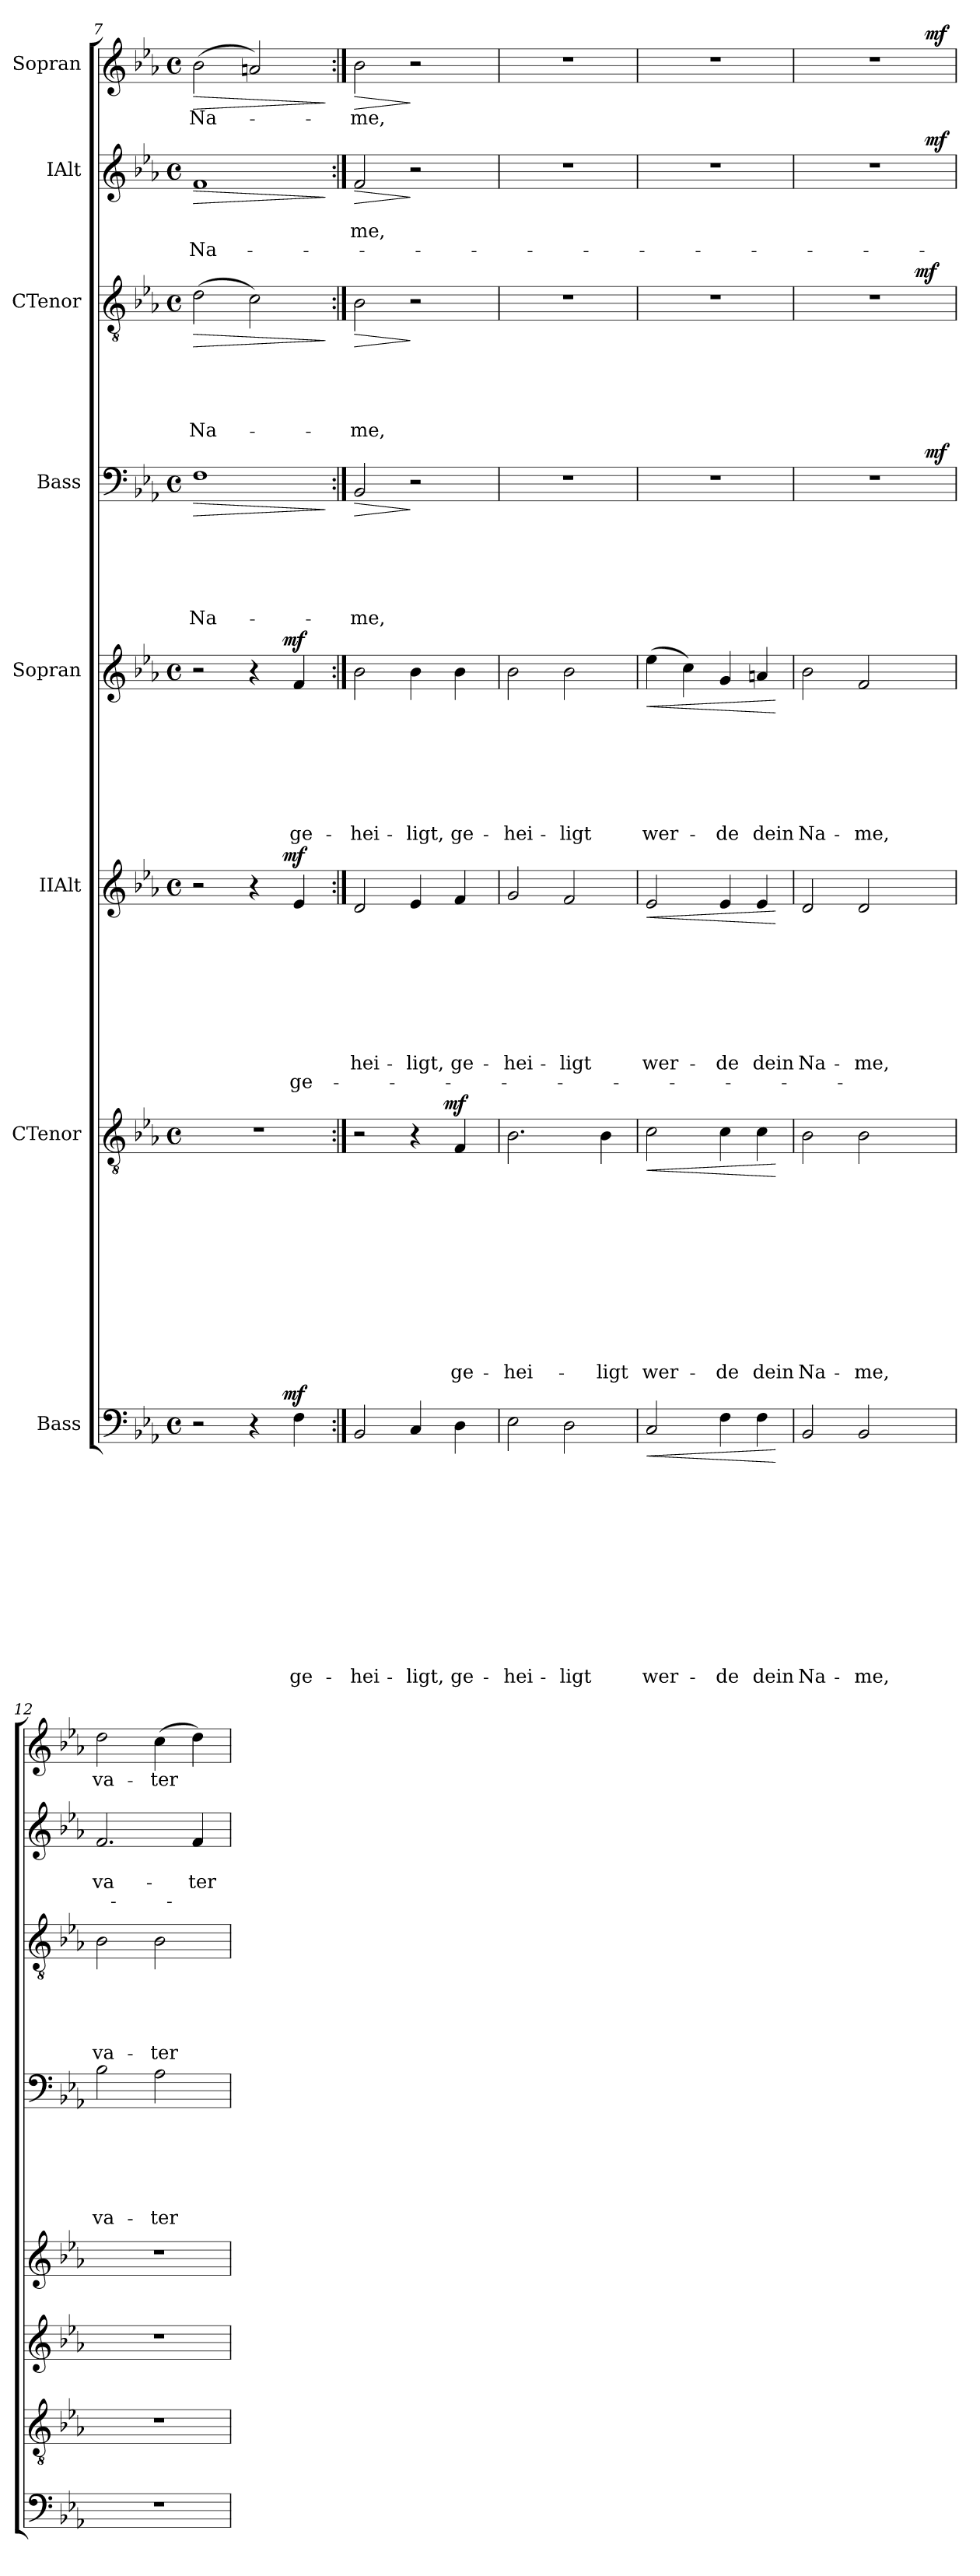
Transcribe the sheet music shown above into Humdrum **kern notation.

**kern	**text	**text	**text	**text	**text	**text	**text	**text	**text	**text	**text	**text	**dynam	**kern	**text	**text	**text	**text	**text	**text	**text	**text	**text	**text	**text	**dynam	**kern	**text	**text	**text	**text	**text	**text	**text	**text	**text	**dynam	**kern	**text	**text	**text	**text	**text	**text	**text	**dynam	**kern	**text	**text	**text	**text	**text	**text	**dynam	**kern	**text	**text	**text	**text	**text	**dynam	**kern	**text	**text	**text	**dynam	**kern	**text	**dynam
*part8	*part8	*part8	*part8	*part8	*part8	*part8	*part8	*part8	*part8	*part8	*part8	*part8	*part8	*part7	*part7	*part7	*part7	*part7	*part7	*part7	*part7	*part7	*part7	*part7	*part7	*part7	*part6	*part6	*part6	*part6	*part6	*part6	*part6	*part6	*part6	*part6	*part6	*part5	*part5	*part5	*part5	*part5	*part5	*part5	*part5	*part5	*part4	*part4	*part4	*part4	*part4	*part4	*part4	*part4	*part3	*part3	*part3	*part3	*part3	*part3	*part3	*part2	*part2	*part2	*part2	*part2	*part1	*part1	*part1
*staff8	*staff8	*staff8	*staff8	*staff8	*staff8	*staff8	*staff8	*staff8	*staff8	*staff8	*staff8	*staff8	*staff8	*staff7	*staff7	*staff7	*staff7	*staff7	*staff7	*staff7	*staff7	*staff7	*staff7	*staff7	*staff7	*staff7	*staff6	*staff6	*staff6	*staff6	*staff6	*staff6	*staff6	*staff6	*staff6	*staff6	*staff6	*staff5	*staff5	*staff5	*staff5	*staff5	*staff5	*staff5	*staff5	*staff5	*staff4	*staff4	*staff4	*staff4	*staff4	*staff4	*staff4	*staff4	*staff3	*staff3	*staff3	*staff3	*staff3	*staff3	*staff3	*staff2	*staff2	*staff2	*staff2	*staff2	*staff1	*staff1	*staff1
*I"Bass	*	*	*	*	*	*	*	*	*	*	*	*	*	*I"CTenor	*	*	*	*	*	*	*	*	*	*	*	*	*I"IIAlt	*	*	*	*	*	*	*	*	*	*	*I"Sopran	*	*	*	*	*	*	*	*	*I"Bass	*	*	*	*	*	*	*	*I"CTenor	*	*	*	*	*	*	*I"IAlt	*	*	*	*	*I"Sopran	*	*
*clefF4	*	*	*	*	*	*	*	*	*	*	*	*	*	*clefGv2	*	*	*	*	*	*	*	*	*	*	*	*	*clefG2	*	*	*	*	*	*	*	*	*	*	*clefG2	*	*	*	*	*	*	*	*	*clefF4	*	*	*	*	*	*	*	*clefGv2	*	*	*	*	*	*	*clefG2	*	*	*	*	*clefG2	*	*
*k[b-e-a-]	*	*	*	*	*	*	*	*	*	*	*	*	*	*k[b-e-a-]	*	*	*	*	*	*	*	*	*	*	*	*	*k[b-e-a-]	*	*	*	*	*	*	*	*	*	*	*k[b-e-a-]	*	*	*	*	*	*	*	*	*k[b-e-a-]	*	*	*	*	*	*	*	*k[b-e-a-]	*	*	*	*	*	*	*k[b-e-a-]	*	*	*	*	*k[b-e-a-]	*	*
*E-:	*	*	*	*	*	*	*	*	*	*	*	*	*	*E-:	*	*	*	*	*	*	*	*	*	*	*	*	*E-:	*	*	*	*	*	*	*	*	*	*	*E-:	*	*	*	*	*	*	*	*	*E-:	*	*	*	*	*	*	*	*E-:	*	*	*	*	*	*	*E-:	*	*	*	*	*E-:	*	*
*M4/4	*	*	*	*	*	*	*	*	*	*	*	*	*	*M4/4	*	*	*	*	*	*	*	*	*	*	*	*	*M4/4	*	*	*	*	*	*	*	*	*	*	*M4/4	*	*	*	*	*	*	*	*	*M4/4	*	*	*	*	*	*	*	*M4/4	*	*	*	*	*	*	*M4/4	*	*	*	*	*M4/4	*	*
*met(c)	*	*	*	*	*	*	*	*	*	*	*	*	*	*met(c)	*	*	*	*	*	*	*	*	*	*	*	*	*met(c)	*	*	*	*	*	*	*	*	*	*	*met(c)	*	*	*	*	*	*	*	*	*met(c)	*	*	*	*	*	*	*	*met(c)	*	*	*	*	*	*	*met(c)	*	*	*	*	*met(c)	*	*
=7	=7	=7	=7	=7	=7	=7	=7	=7	=7	=7	=7	=7	=7	=7	=7	=7	=7	=7	=7	=7	=7	=7	=7	=7	=7	=7	=7	=7	=7	=7	=7	=7	=7	=7	=7	=7	=7	=7	=7	=7	=7	=7	=7	=7	=7	=7	=7	=7	=7	=7	=7	=7	=7	=7	=7	=7	=7	=7	=7	=7	=7	=7	=7	=7	=7	=7	=7	=7	=7
!	!	!	!	!	!	!	!	!	!	!	!	!	!	!	!	!	!	!	!	!	!	!	!	!	!	!	!	!	!	!	!	!	!	!	!	!	!	!	!	!	!	!	!	!	!	!	!	!	!	!	!	!	!LO:LY:b	!LO:HP:b	!	!	!	!	!	!LO:LY:b	!LO:HP:b	!	!	!	!LO:LY:b	!LO:HP:b	!	!LO:LY:b	!LO:HP:b
*^	*	*	*	*	*	*	*	*	*	*	*	*	*	*	*	*	*	*	*	*	*	*	*	*	*	*	*^	*	*	*	*	*	*	*	*	*	*	*^	*	*	*	*	*	*	*	*	*	*	*	*	*	*	*	*	*	*	*	*	*	*	*	*	*	*	*	*	*	*	*
2r	2ryy	.	.	.	.	.	.	.	.	.	.	.	.	.	1r	.	.	.	.	.	.	.	.	.	.	.	.	2r	2ryy	.	.	.	.	.	.	.	.	.	.	2r	2ryy	.	.	.	.	.	.	.	.	1F	.	.	.	.	.	Na-	>	(>2d\	.	.	.	.	Na-	>	1f	.	.	Na-	>	(>2b-\	Na-	>
4r	8..ryy	.	.	.	.	.	.	.	.	.	.	.	.	.	.	.	.	.	.	.	.	.	.	.	.	.	.	4r	8..ryy	.	.	.	.	.	.	.	.	.	.	4r	8..ryy	.	.	.	.	.	.	.	.	.	.	.	.	.	.	.	.	2c\)	.	.	.	.	.	.	.	.	.	.	.	2an/)	.	.
!	!	!	!	!	!	!	!	!	!	!	!	!	!	!LO:DY:a	!	!	!	!	!	!	!	!	!	!	!	!	!	!	!	!	!	!	!	!	!	!	!	!	!LO:DY:a	!	!	!	!	!	!	!	!	!	!LO:DY:a	!	!	!	!	!	!	!	!	!	!	!	!	!	!	!	!	!	!	!	!	!	!	!
.	4ryy	.	.	.	.	.	.	.	.	.	.	.	.	mf	.	.	.	.	.	.	.	.	.	.	.	.	.	.	4ryy	.	.	.	.	.	.	.	.	.	mf	.	4ryy	.	.	.	.	.	.	.	mf	.	.	.	.	.	.	.	.	.	.	.	.	.	.	.	.	.	.	.	.	.	.	.
!	!	!	!	!	!	!	!	!	!	!	!	!	!LO:LY:b	!	!	!	!	!	!	!	!	!	!	!	!	!	!	!	!	!	!	!	!	!	!	!	!	!LO:LY:b	!	!	!	!	!	!	!	!	!	!LO:LY:b	!	!	!	!	!	!	!	!	!	!	!	!	!	!	!	!	!	!	!	!	!	!	!	!
4F\	.	.	.	.	.	.	.	.	.	.	.	.	ge-	.	.	.	.	.	.	.	.	.	.	.	.	.	.	4e-/	.	.	.	.	.	.	.	.	.	ge-	.	4f/	.	.	.	.	.	.	.	ge-	.	.	.	.	.	.	.	.	.	.	.	.	.	.	.	.	.	.	.	.	.	.	.	.
.	32ryy	.	.	.	.	.	.	.	.	.	.	.	.	.	.	.	.	.	.	.	.	.	.	.	.	.	.	.	32ryy	.	.	.	.	.	.	.	.	.	.	.	32ryy	.	.	.	.	.	.	.	.	.	.	.	.	.	.	.	.	.	.	.	.	.	.	.	.	.	.	.	.	.	.	.
.	.	.	.	.	.	.	.	.	.	.	.	.	.	.	.	.	.	.	.	.	.	.	.	.	.	.	.	.	.	.	.	.	.	.	.	.	.	.	.	.	.	.	.	.	.	.	.	.	.	.	.	.	.	.	.	.	]	.	.	.	.	.	.	]	.	.	.	.	]	.	.	]
!!LO:LB:g=z
=8:|!	=8:|!	=8:|!	=8:|!	=8:|!	=8:|!	=8:|!	=8:|!	=8:|!	=8:|!	=8:|!	=8:|!	=8:|!	=8:|!	=8:|!	=8:|!	=8:|!	=8:|!	=8:|!	=8:|!	=8:|!	=8:|!	=8:|!	=8:|!	=8:|!	=8:|!	=8:|!	=8:|!	=8:|!	=8:|!	=8:|!	=8:|!	=8:|!	=8:|!	=8:|!	=8:|!	=8:|!	=8:|!	=8:|!	=8:|!	=8:|!	=8:|!	=8:|!	=8:|!	=8:|!	=8:|!	=8:|!	=8:|!	=8:|!	=8:|!	=8:|!	=8:|!	=8:|!	=8:|!	=8:|!	=8:|!	=8:|!	=8:|!	=8:|!	=8:|!	=8:|!	=8:|!	=8:|!	=8:|!	=8:|!	=8:|!	=8:|!	=8:|!	=8:|!	=8:|!	=8:|!	=8:|!	=8:|!
!	!	!	!	!	!	!	!	!	!	!	!	!	!LO:LY:b	!	!	!	!	!	!	!	!	!	!	!	!	!	!	!	!	!	!	!	!	!	!	!	!LO:LY:b	!	!	!	!	!	!	!	!	!	!	!LO:LY:b	!	!	!	!	!	!	!	!LO:LY:b	!LO:HP:b	!	!	!	!	!	!LO:LY:b	!LO:HP:b	!	!	!LO:LY:b	!	!LO:HP:b	!	!LO:LY:b	!LO:HP:b
*	*	*	*	*	*	*	*	*	*	*	*	*	*	*	*	*	*	*	*	*	*	*	*	*	*	*	*	*v	*v	*	*	*	*	*	*	*	*	*	*	*	*	*	*	*	*	*	*	*	*	*	*	*	*	*	*	*	*	*	*	*	*	*	*	*	*	*	*	*	*	*	*	*
*v	*v	*	*	*	*	*	*	*	*	*	*	*	*	*	*^	*	*	*	*	*	*	*	*	*	*	*	*	*	*	*	*	*	*	*	*	*	*	*	*v	*v	*	*	*	*	*	*	*	*	*	*	*	*	*	*	*	*	*	*	*	*	*	*	*	*	*	*	*	*	*	*	*
2BB-/	.	.	.	.	.	.	.	.	.	.	.	-hei-	.	2r	2ryy	.	.	.	.	.	.	.	.	.	.	.	.	2d/	.	.	.	.	.	.	.	hei-	.	.	2b-\	.	.	.	.	.	.	-hei-	.	2BB-/	.	.	.	.	.	-me,	>	2B-\	.	.	.	.	-me,	>	2f/	.	me,	.	>	2b-\	-me,	>
!	!	!	!	!	!	!	!	!	!	!	!	!LO:LY:b	!	!	!	!	!	!	!	!	!	!	!	!	!	!	!	!	!	!	!	!	!	!	!	!LO:LY:b	!	!	!	!	!	!	!	!	!	!LO:LY:b	!	!	!	!	!	!	!	!	!	!	!	!	!	!	!	!	!	!	!	!	!	!	!	!
4C/	.	.	.	.	.	.	.	.	.	.	.	-ligt,	.	4r	8..ryy	.	.	.	.	.	.	.	.	.	.	.	.	4e-/	.	.	.	.	.	.	.	-ligt,	.	.	4b-\	.	.	.	.	.	.	-ligt,	.	2r	.	.	.	.	.	.	]	2r	.	.	.	.	.	]	2r	.	.	.	]	2r	.	]
!	!	!	!	!	!	!	!	!	!	!	!	!	!	!	!	!	!	!	!	!	!	!	!	!	!	!	!LO:DY:a	!	!	!	!	!	!	!	!	!	!	!	!	!	!	!	!	!	!	!	!	!	!	!	!	!	!	!	!	!	!	!	!	!	!	!	!	!	!	!	!	!	!	!
.	.	.	.	.	.	.	.	.	.	.	.	.	.	.	4ryy	.	.	.	.	.	.	.	.	.	.	.	mf	.	.	.	.	.	.	.	.	.	.	.	.	.	.	.	.	.	.	.	.	.	.	.	.	.	.	.	.	.	.	.	.	.	.	.	.	.	.	.	.	.	.	.
!	!	!	!	!	!	!	!	!	!	!	!	!LO:LY:b	!	!	!	!	!	!	!	!	!	!	!	!	!	!LO:LY:b	!	!	!	!	!	!	!	!	!	!LO:LY:b	!	!	!	!	!	!	!	!	!	!LO:LY:b	!	!	!	!	!	!	!	!	!	!	!	!	!	!	!	!	!	!	!	!	!	!	!	!
4D\	.	.	.	.	.	.	.	.	.	.	.	ge-	.	4F/	.	.	.	.	.	.	.	.	.	.	.	ge-	.	4f/	.	.	.	.	.	.	.	ge-	.	.	4b-\	.	.	.	.	.	.	ge-	.	.	.	.	.	.	.	.	.	.	.	.	.	.	.	.	.	.	.	.	.	.	.	.
.	.	.	.	.	.	.	.	.	.	.	.	.	.	.	32ryy	.	.	.	.	.	.	.	.	.	.	.	.	.	.	.	.	.	.	.	.	.	.	.	.	.	.	.	.	.	.	.	.	.	.	.	.	.	.	.	.	.	.	.	.	.	.	.	.	.	.	.	.	.	.	.
=9	=9	=9	=9	=9	=9	=9	=9	=9	=9	=9	=9	=9	=9	=9	=9	=9	=9	=9	=9	=9	=9	=9	=9	=9	=9	=9	=9	=9	=9	=9	=9	=9	=9	=9	=9	=9	=9	=9	=9	=9	=9	=9	=9	=9	=9	=9	=9	=9	=9	=9	=9	=9	=9	=9	=9	=9	=9	=9	=9	=9	=9	=9	=9	=9	=9	=9	=9	=9	=9	=9
!	!	!	!	!	!	!	!	!	!	!	!	!LO:LY:b	!	!	!	!	!	!	!	!	!	!	!	!	!	!LO:LY:b	!	!	!	!	!	!	!	!	!	!LO:LY:b	!	!	!	!	!	!	!	!	!	!LO:LY:b	!	!	!	!	!	!	!	!	!	!	!	!	!	!	!	!	!	!	!	!	!	!	!	!
*	*	*	*	*	*	*	*	*	*	*	*	*	*	*v	*v	*	*	*	*	*	*	*	*	*	*	*	*	*	*	*	*	*	*	*	*	*	*	*	*	*	*	*	*	*	*	*	*	*	*	*	*	*	*	*	*	*	*	*	*	*	*	*	*	*	*	*	*	*	*	*
2E-\	.	.	.	.	.	.	.	.	.	.	.	-hei-	.	2.B-\	.	.	.	.	.	.	.	.	.	.	-hei-	.	2g/	.	.	.	.	.	.	.	-hei-	.	.	2b-\	.	.	.	.	.	.	-hei-	.	1r	.	.	.	.	.	.	.	1r	.	.	.	.	.	.	1r	.	.	.	.	1r	.	.
!	!	!	!	!	!	!	!	!	!	!	!	!LO:LY:b	!	!	!	!	!	!	!	!	!	!	!	!	!	!	!	!	!	!	!	!	!	!	!LO:LY:b	!	!	!	!	!	!	!	!	!	!LO:LY:b	!	!	!	!	!	!	!	!	!	!	!	!	!	!	!	!	!	!	!	!	!	!	!	!
2D\	.	.	.	.	.	.	.	.	.	.	.	-ligt	.	.	.	.	.	.	.	.	.	.	.	.	.	.	2f/	.	.	.	.	.	.	.	-ligt	.	.	2b-\	.	.	.	.	.	.	-ligt	.	.	.	.	.	.	.	.	.	.	.	.	.	.	.	.	.	.	.	.	.	.	.	.
!	!	!	!	!	!	!	!	!	!	!	!	!	!	!	!	!	!	!	!	!	!	!	!	!	!LO:LY:b	!	!	!	!	!	!	!	!	!	!	!	!	!	!	!	!	!	!	!	!	!	!	!	!	!	!	!	!	!	!	!	!	!	!	!	!	!	!	!	!	!	!	!	!
.	.	.	.	.	.	.	.	.	.	.	.	.	.	4B-\	.	.	.	.	.	.	.	.	.	.	-ligt	.	.	.	.	.	.	.	.	.	.	.	.	.	.	.	.	.	.	.	.	.	.	.	.	.	.	.	.	.	.	.	.	.	.	.	.	.	.	.	.	.	.	.	.
=10	=10	=10	=10	=10	=10	=10	=10	=10	=10	=10	=10	=10	=10	=10	=10	=10	=10	=10	=10	=10	=10	=10	=10	=10	=10	=10	=10	=10	=10	=10	=10	=10	=10	=10	=10	=10	=10	=10	=10	=10	=10	=10	=10	=10	=10	=10	=10	=10	=10	=10	=10	=10	=10	=10	=10	=10	=10	=10	=10	=10	=10	=10	=10	=10	=10	=10	=10	=10	=10
!	!	!	!	!	!	!	!	!	!	!	!	!LO:LY:b	!LO:HP:b	!	!	!	!	!	!	!	!	!	!	!	!LO:LY:b	!LO:HP:b	!	!	!	!	!	!	!	!	!LO:LY:b	!	!LO:HP:b	!	!	!	!	!	!	!	!LO:LY:b	!LO:HP:b	!	!	!	!	!	!	!	!	!	!	!	!	!	!	!	!	!	!	!	!	!	!	!
2C/	.	.	.	.	.	.	.	.	.	.	.	wer-	<	2c\	.	.	.	.	.	.	.	.	.	.	wer-	<	2e-/	.	.	.	.	.	.	.	wer-	.	<	(>4ee-\	.	.	.	.	.	.	wer-	<	1r	.	.	.	.	.	.	.	1r	.	.	.	.	.	.	1r	.	.	.	.	1r	.	.
.	.	.	.	.	.	.	.	.	.	.	.	.	.	.	.	.	.	.	.	.	.	.	.	.	.	.	.	.	.	.	.	.	.	.	.	.	.	4cc\)	.	.	.	.	.	.	.	.	.	.	.	.	.	.	.	.	.	.	.	.	.	.	.	.	.	.	.	.	.	.	.
!	!	!	!	!	!	!	!	!	!	!	!	!LO:LY:b	!	!	!	!	!	!	!	!	!	!	!	!	!LO:LY:b	!	!	!	!	!	!	!	!	!	!LO:LY:b	!	!	!	!	!	!	!	!	!	!LO:LY:b	!	!	!	!	!	!	!	!	!	!	!	!	!	!	!	!	!	!	!	!	!	!	!	!
4F\	.	.	.	.	.	.	.	.	.	.	.	-de	.	4c\	.	.	.	.	.	.	.	.	.	.	-de	.	4e-/	.	.	.	.	.	.	.	-de	.	.	4g/	.	.	.	.	.	.	-de	.	.	.	.	.	.	.	.	.	.	.	.	.	.	.	.	.	.	.	.	.	.	.	.
!	!	!	!	!	!	!	!	!	!	!	!	!LO:LY:b	!	!	!	!	!	!	!	!	!	!	!	!	!LO:LY:b	!	!	!	!	!	!	!	!	!	!LO:LY:b	!	!	!	!	!	!	!	!	!	!LO:LY:b	!	!	!	!	!	!	!	!	!	!	!	!	!	!	!	!	!	!	!	!	!	!	!	!
4F\	.	.	.	.	.	.	.	.	.	.	.	dein	.	4c\	.	.	.	.	.	.	.	.	.	.	dein	.	4e-/	.	.	.	.	.	.	.	dein	.	.	4an/	.	.	.	.	.	.	dein	.	.	.	.	.	.	.	.	.	.	.	.	.	.	.	.	.	.	.	.	.	.	.	.
.	.	.	.	.	.	.	.	.	.	.	.	.	[	.	.	.	.	.	.	.	.	.	.	.	.	[	.	.	.	.	.	.	.	.	.	.	[	.	.	.	.	.	.	.	.	[	.	.	.	.	.	.	.	.	.	.	.	.	.	.	.	.	.	.	.	.	.	.	.
=11	=11	=11	=11	=11	=11	=11	=11	=11	=11	=11	=11	=11	=11	=11	=11	=11	=11	=11	=11	=11	=11	=11	=11	=11	=11	=11	=11	=11	=11	=11	=11	=11	=11	=11	=11	=11	=11	=11	=11	=11	=11	=11	=11	=11	=11	=11	=11	=11	=11	=11	=11	=11	=11	=11	=11	=11	=11	=11	=11	=11	=11	=11	=11	=11	=11	=11	=11	=11	=11
!	!	!	!	!	!	!	!	!	!	!	!	!LO:LY:b	!	!	!	!	!	!	!	!	!	!	!	!	!LO:LY:b	!	!	!	!	!	!	!	!	!	!LO:LY:b	!	!	!	!	!	!	!	!	!	!LO:LY:b	!	!	!	!	!	!	!	!	!	!	!	!	!	!	!	!	!	!	!	!	!	!	!	!
*	*	*	*	*	*	*	*	*	*	*	*	*	*	*	*	*	*	*	*	*	*	*	*	*	*	*	*	*	*	*	*	*	*	*	*	*	*	*	*	*	*	*	*	*	*	*	*^	*	*	*	*	*	*	*	*^	*	*	*	*	*	*	*^	*	*	*	*	*^	*	*
2BB-/	.	.	.	.	.	.	.	.	.	.	.	Na-	.	2B-\	.	.	.	.	.	.	.	.	.	.	Na-	.	2d/	.	.	.	.	.	.	.	Na-	.	.	2b-\	.	.	.	.	.	.	Na-	.	1r	2..ryy	.	.	.	.	.	.	.	1r	2ryy	.	.	.	.	.	.	1r	2..ryy	.	.	.	.	1r	2..ryy	.	.
!	!	!	!	!	!	!	!	!	!	!	!	!LO:LY:b	!	!	!	!	!	!	!	!	!	!	!	!	!LO:LY:b	!	!	!	!	!	!	!	!	!	!LO:LY:b	!	!	!	!	!	!	!	!	!	!LO:LY:b	!	!	!	!	!	!	!	!	!	!	!	!	!	!	!	!	!	!	!	!	!	!	!	!	!	!	!	!
2BB-/	.	.	.	.	.	.	.	.	.	.	.	-me,	.	2B-\	.	.	.	.	.	.	.	.	.	.	-me,	.	2d/	.	.	.	.	.	.	.	-me,	.	.	2f/	.	.	.	.	.	.	-me,	.	.	.	.	.	.	.	.	.	.	.	4ryy	.	.	.	.	.	.	.	.	.	.	.	.	.	.	.	.
.	.	.	.	.	.	.	.	.	.	.	.	.	.	.	.	.	.	.	.	.	.	.	.	.	.	.	.	.	.	.	.	.	.	.	.	.	.	.	.	.	.	.	.	.	.	.	.	.	.	.	.	.	.	.	.	.	16.ryy	.	.	.	.	.	.	.	.	.	.	.	.	.	.	.	.
!	!	!	!	!	!	!	!	!	!	!	!	!	!	!	!	!	!	!	!	!	!	!	!	!	!	!	!	!	!	!	!	!	!	!	!	!	!	!	!	!	!	!	!	!	!	!	!	!	!	!	!	!	!	!	!	!	!	!	!	!	!	!	!LO:DY:a	!	!	!	!	!	!	!	!	!	!
.	.	.	.	.	.	.	.	.	.	.	.	.	.	.	.	.	.	.	.	.	.	.	.	.	.	.	.	.	.	.	.	.	.	.	.	.	.	.	.	.	.	.	.	.	.	.	.	.	.	.	.	.	.	.	.	.	8ryy	.	.	.	.	.	mf	.	.	.	.	.	.	.	.	.	.
!	!	!	!	!	!	!	!	!	!	!	!	!	!	!	!	!	!	!	!	!	!	!	!	!	!	!	!	!	!	!	!	!	!	!	!	!	!	!	!	!	!	!	!	!	!	!	!	!	!	!	!	!	!	!	!LO:DY:a	!	!	!	!	!	!	!	!	!	!	!	!	!	!LO:DY:a	!	!	!	!LO:DY:a
.	.	.	.	.	.	.	.	.	.	.	.	.	.	.	.	.	.	.	.	.	.	.	.	.	.	.	.	.	.	.	.	.	.	.	.	.	.	.	.	.	.	.	.	.	.	.	.	8ryy	.	.	.	.	.	.	mf	.	.	.	.	.	.	.	.	.	8ryy	.	.	.	mf	.	8ryy	.	mf
.	.	.	.	.	.	.	.	.	.	.	.	.	.	.	.	.	.	.	.	.	.	.	.	.	.	.	.	.	.	.	.	.	.	.	.	.	.	.	.	.	.	.	.	.	.	.	.	.	.	.	.	.	.	.	.	.	32ryy	.	.	.	.	.	.	.	.	.	.	.	.	.	.	.	.
=12	=12	=12	=12	=12	=12	=12	=12	=12	=12	=12	=12	=12	=12	=12	=12	=12	=12	=12	=12	=12	=12	=12	=12	=12	=12	=12	=12	=12	=12	=12	=12	=12	=12	=12	=12	=12	=12	=12	=12	=12	=12	=12	=12	=12	=12	=12	=12	=12	=12	=12	=12	=12	=12	=12	=12	=12	=12	=12	=12	=12	=12	=12	=12	=12	=12	=12	=12	=12	=12	=12	=12	=12	=12
!	!	!	!	!	!	!	!	!	!	!	!	!	!	!	!	!	!	!	!	!	!	!	!	!	!	!	!	!	!	!	!	!	!	!	!	!	!	!	!	!	!	!	!	!	!	!	!	!	!	!	!	!	!	!LO:LY:b	!	!	!	!	!	!	!	!LO:LY:b	!	!	!	!	!LO:LY:b	!	!	!	!	!LO:LY:b	!
*	*	*	*	*	*	*	*	*	*	*	*	*	*	*	*	*	*	*	*	*	*	*	*	*	*	*	*	*	*	*	*	*	*	*	*	*	*	*	*	*	*	*	*	*	*	*	*v	*v	*	*	*	*	*	*	*	*	*	*	*	*	*	*	*	*v	*v	*	*	*	*	*v	*v	*	*
*	*	*	*	*	*	*	*	*	*	*	*	*	*	*	*	*	*	*	*	*	*	*	*	*	*	*	*	*	*	*	*	*	*	*	*	*	*	*	*	*	*	*	*	*	*	*	*	*	*	*	*	*	*	*	*v	*v	*	*	*	*	*	*	*	*	*	*	*	*	*	*
1r	.	.	.	.	.	.	.	.	.	.	.	.	.	1r	.	.	.	.	.	.	.	.	.	.	.	.	1r	.	.	.	.	.	.	.	.	.	.	1r	.	.	.	.	.	.	.	.	2B-\	.	.	.	.	.	va-	.	2B-\	.	.	.	.	va-	.	2.f/	.	va-	.	.	2dd\	va-	.
!	!	!	!	!	!	!	!	!	!	!	!	!	!	!	!	!	!	!	!	!	!	!	!	!	!	!	!	!	!	!	!	!	!	!	!	!	!	!	!	!	!	!	!	!	!	!	!	!	!	!	!	!	!LO:LY:b	!	!	!	!	!	!	!LO:LY:b	!	!	!	!	!	!	!	!LO:LY:b	!
.	.	.	.	.	.	.	.	.	.	.	.	.	.	.	.	.	.	.	.	.	.	.	.	.	.	.	.	.	.	.	.	.	.	.	.	.	.	.	.	.	.	.	.	.	.	.	2A-\	.	.	.	.	.	-ter	.	2B-\	.	.	.	.	-ter	.	.	.	.	.	.	(>4cc\	-ter	.
!	!	!	!	!	!	!	!	!	!	!	!	!	!	!	!	!	!	!	!	!	!	!	!	!	!	!	!	!	!	!	!	!	!	!	!	!	!	!	!	!	!	!	!	!	!	!	!	!	!	!	!	!	!	!	!	!	!	!	!	!	!	!	!	!LO:LY:b	!	!	!	!	!
.	.	.	.	.	.	.	.	.	.	.	.	.	.	.	.	.	.	.	.	.	.	.	.	.	.	.	.	.	.	.	.	.	.	.	.	.	.	.	.	.	.	.	.	.	.	.	.	.	.	.	.	.	.	.	.	.	.	.	.	.	.	4f/	.	-ter	.	.	4dd\)	.	.
=	=	=	=	=	=	=	=	=	=	=	=	=	=	=	=	=	=	=	=	=	=	=	=	=	=	=	=	=	=	=	=	=	=	=	=	=	=	=	=	=	=	=	=	=	=	=	=	=	=	=	=	=	=	=	=	=	=	=	=	=	=	=	=	=	=	=	=	=	=
*-	*-	*-	*-	*-	*-	*-	*-	*-	*-	*-	*-	*-	*-	*-	*-	*-	*-	*-	*-	*-	*-	*-	*-	*-	*-	*-	*-	*-	*-	*-	*-	*-	*-	*-	*-	*-	*-	*-	*-	*-	*-	*-	*-	*-	*-	*-	*-	*-	*-	*-	*-	*-	*-	*-	*-	*-	*-	*-	*-	*-	*-	*-	*-	*-	*-	*-	*-	*-	*-
